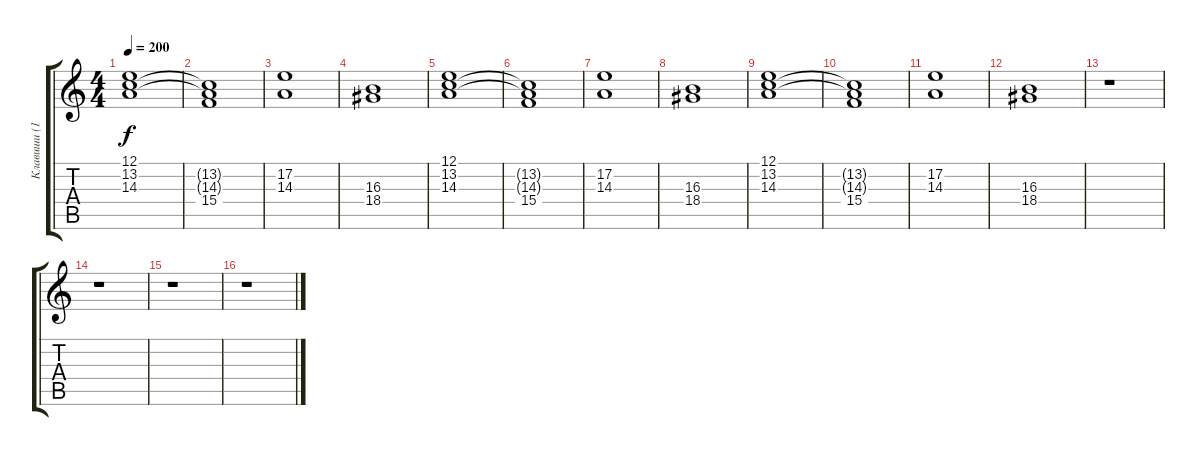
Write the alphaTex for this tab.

\track ("Клавиши (1)" "Клавиши (1") {instrument rockorgan}
\staff {score tabs}
\tuning (E4 B3 G3 D3 A2 E2) {hide}
\ts (4 4)
\tempo 200
\clef g2
\ks c
(12.1 13.2 14.3).1{dy f} |
(13.2{t} 14.3{t} 15.4).1 |
(17.2 14.3).1 |
(16.3 18.4).1 |
(12.1 13.2 14.3).1 |
(13.2{t} 14.3{t} 15.4).1 |
(17.2 14.3).1 |
(16.3 18.4).1 |
(12.1 13.2 14.3).1 |
(13.2{t} 14.3{t} 15.4).1 |
(17.2 14.3).1 |
(16.3 18.4).1 |
r.1 |
r.1 |
r.1 |
r.1
